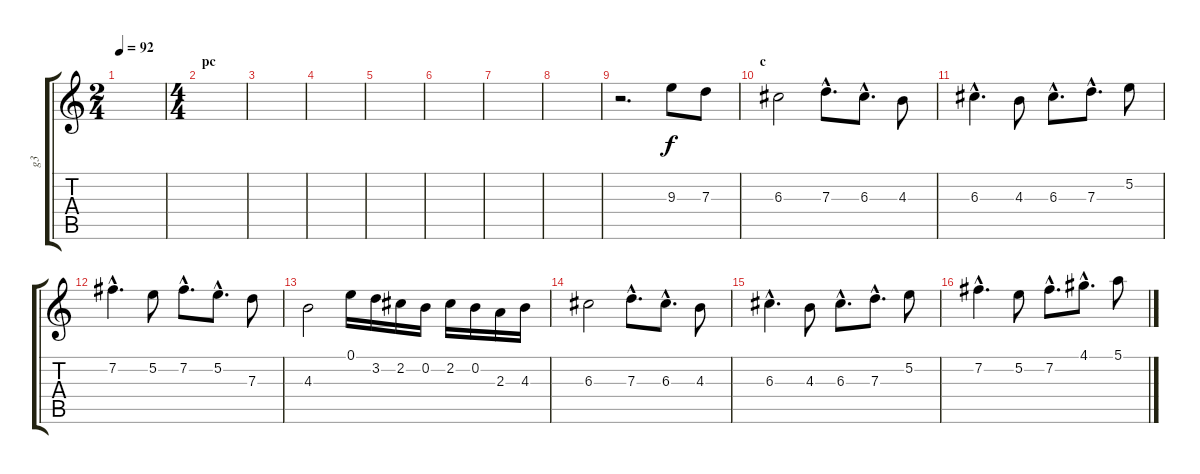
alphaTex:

\track ("g3" "g3") {instrument distortionguitar}
\staff {score tabs}
\tuning (E4 B3 G3 D3 A2 E2) {hide}
\ts (2 4)
\tempo 92
\clef g2
\ks c
|
\ts (4 4)
\section ("" "pc")
|
|
|
|
|
|
|
r.2{d} 9.3.8{dy f} 7.3.8 |
\section ("" "c")
6.3.2 7.3{hac}.8{d} 6.3{hac}.8{d} 4.3.8 |
6.3{hac}.4{d} 4.3.8 6.3{hac}.8{d} 7.3{hac}.8{d} 5.2.8 |
7.2{hac}.4{d} 5.2.8 7.2{hac}.8{d} 5.2{hac}.8{d} 7.3.8 |
4.3.2 0.1.16 3.2.16 2.2.16 0.2.16 2.2.16 0.2.16 2.3.16 4.3.16 |
6.3.2 7.3{hac}.8{d} 6.3{hac}.8{d} 4.3.8 |
6.3{hac}.4{d} 4.3.8 6.3{hac}.8{d} 7.3{hac}.8{d} 5.2.8 |
7.2{hac}.4{d} 5.2.8 7.2{hac}.8{d} 4.1{hac}.8{d} 5.1.8
